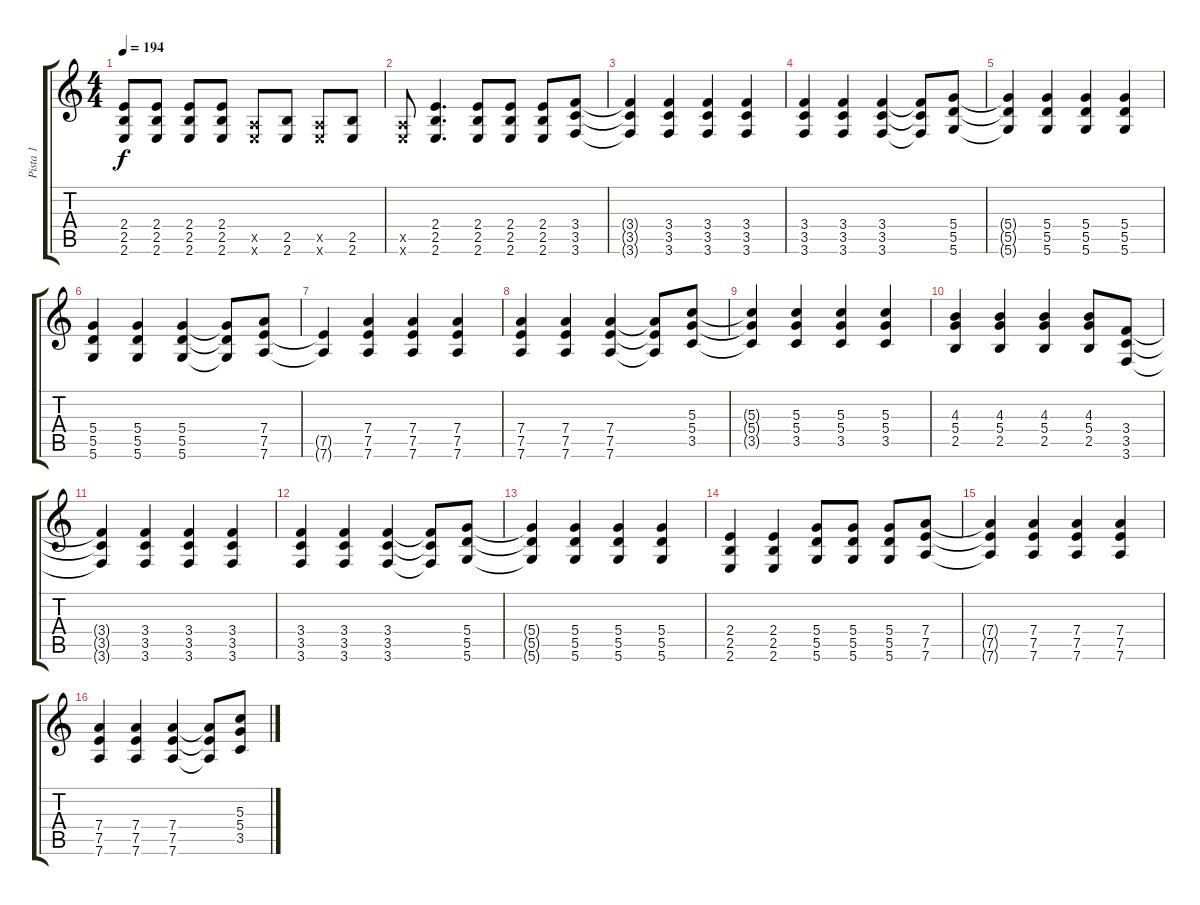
\track ("Pista 1" "Pista 1") {instrument distortionguitar}
\staff {score tabs}
\tuning (E4 B3 G3 D3 A2 D2) {hide}
\ts (4 4)
\tempo 194
\clef g2
\ks c
(2.4 2.5 2.6).8{dy f} (2.4 2.5 2.6).8 (2.4 2.5 2.6).8 (2.4 2.5 2.6).8 (0.5{x} 2.6{x}).8 (2.5 2.6).8 (0.5{x} 2.6{x}).8 (2.5 2.6).8 |
(0.5{x} 2.6{x}).8 (2.4 2.5 2.6).4{d} (2.4 2.5 2.6).8 (2.4 2.5 2.6).8 (2.4 2.5 2.6).8 (3.4 3.5 3.6).8 |
(3.4{t} 3.5{t} 3.6{t}).4 (3.4 3.5 3.6).4 (3.4 3.5 3.6).4 (3.4 3.5 3.6).4 |
(3.4 3.5 3.6).4 (3.4 3.5 3.6).4 (3.4 3.5 3.6).4 (3.4{t} 3.5{t} 3.6{t}).8 (5.4 5.5 5.6).8 |
(5.4{t} 5.5{t} 5.6{t}).4 (5.4 5.5 5.6).4 (5.4 5.5 5.6).4 (5.4 5.5 5.6).4 |
(5.4 5.5 5.6).4 (5.4 5.5 5.6).4 (5.4 5.5 5.6).4 (5.4{t} 5.5{t} 5.6{t}).8 (7.4 7.5 7.6).8 |
(7.5{t} 7.6{t}).4 (7.4 7.5 7.6).4 (7.4 7.5 7.6).4 (7.4 7.5 7.6).4 |
(7.4 7.5 7.6).4 (7.4 7.5 7.6).4 (7.4 7.5 7.6).4 (7.4{t} 7.5{t} 7.6{t}).8 (5.3 5.4 3.5).8 |
(5.3{t} 5.4{t} 3.5{t}).4 (5.3 5.4 3.5).4 (5.3 5.4 3.5).4 (5.3 5.4 3.5).4 |
(4.3 5.4 2.5).4 (4.3 5.4 2.5).4 (4.3 5.4 2.5).4 (4.3 5.4 2.5).8 (3.4 3.5 3.6).8 |
(3.4{t} 3.5{t} 3.6{t}).4 (3.4 3.5 3.6).4 (3.4 3.5 3.6).4 (3.4 3.5 3.6).4 |
(3.4 3.5 3.6).4 (3.4 3.5 3.6).4 (3.4 3.5 3.6).4 (3.4{t} 3.5{t} 3.6{t}).8 (5.4 5.5 5.6).8 |
(5.4{t} 5.5{t} 5.6{t}).4 (5.4 5.5 5.6).4 (5.4 5.5 5.6).4 (5.4 5.5 5.6).4 |
(2.4 2.5 2.6).4 (2.4 2.5 2.6).4 (5.4 5.5 5.6).8 (5.4 5.5 5.6).8 (5.4 5.5 5.6).8 (7.4 7.5 7.6).8 |
(7.4{t} 7.5{t} 7.6{t}).4 (7.4 7.5 7.6).4 (7.4 7.5 7.6).4 (7.4 7.5 7.6).4 |
(7.4 7.5 7.6).4 (7.4 7.5 7.6).4 (7.4 7.5 7.6).4 (7.4{t} 7.5{t} 7.6{t}).8 (5.3 5.4 3.5).8
